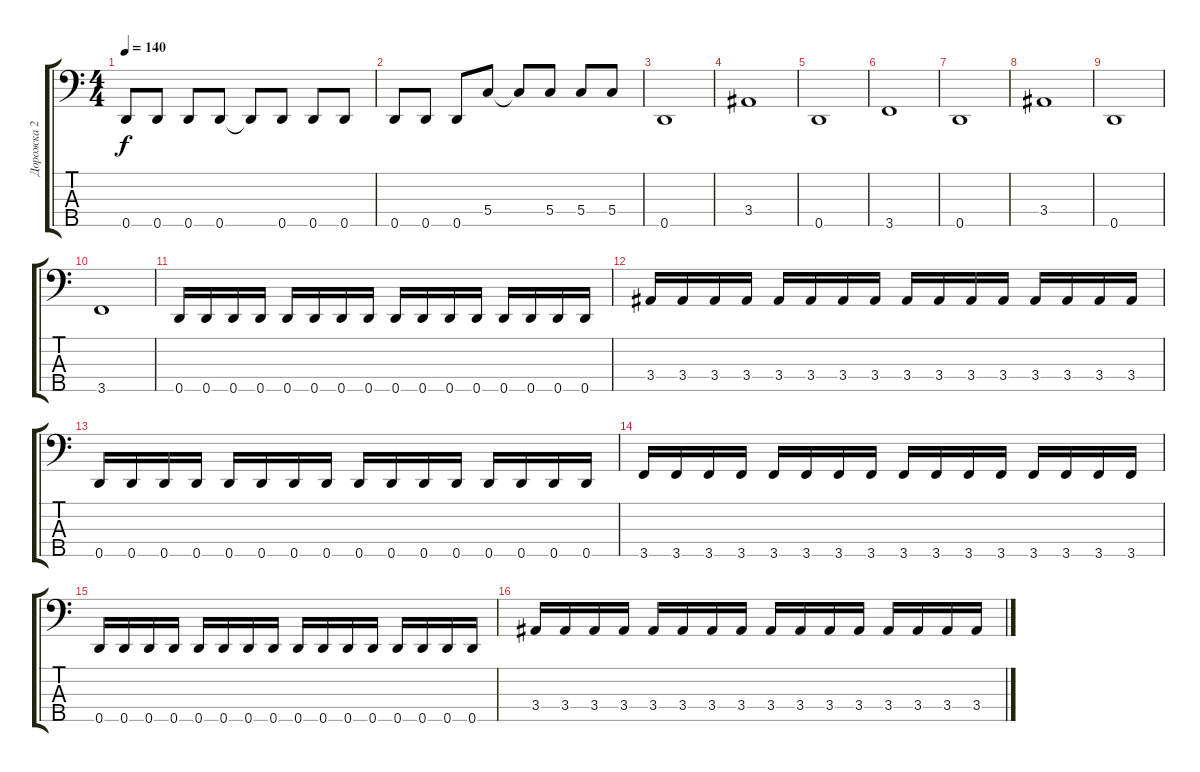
\track ("Дорожка 2" "Дорожка 2") {instrument electricbassfinger}
\staff {score tabs}
\tuning (Bb2 F2 C2 G1 D1) {hide}
\ts (4 4)
\tempo 140
\clef f4
\ks c
0.5.8{dy f} 0.5.8 0.5.8 0.5.8 0.5{t}.8 0.5.8 0.5.8 0.5.8 |
0.5.8 0.5.8 0.5.8 5.4.8 5.4{t}.8 5.4.8 5.4.8 5.4.8 |
0.5.1 |
3.4.1 |
0.5.1 |
3.5.1 |
0.5.1 |
3.4.1 |
0.5.1 |
3.5.1 |
0.5.16 0.5.16 0.5.16 0.5.16 0.5.16 0.5.16 0.5.16 0.5.16 0.5.16 0.5.16 0.5.16 0.5.16 0.5.16 0.5.16 0.5.16 0.5.16 |
3.4.16 3.4.16 3.4.16 3.4.16 3.4.16 3.4.16 3.4.16 3.4.16 3.4.16 3.4.16 3.4.16 3.4.16 3.4.16 3.4.16 3.4.16 3.4.16 |
0.5.16 0.5.16 0.5.16 0.5.16 0.5.16 0.5.16 0.5.16 0.5.16 0.5.16 0.5.16 0.5.16 0.5.16 0.5.16 0.5.16 0.5.16 0.5.16 |
3.5.16 3.5.16 3.5.16 3.5.16 3.5.16 3.5.16 3.5.16 3.5.16 3.5.16 3.5.16 3.5.16 3.5.16 3.5.16 3.5.16 3.5.16 3.5.16 |
0.5.16 0.5.16 0.5.16 0.5.16 0.5.16 0.5.16 0.5.16 0.5.16 0.5.16 0.5.16 0.5.16 0.5.16 0.5.16 0.5.16 0.5.16 0.5.16 |
3.4.16 3.4.16 3.4.16 3.4.16 3.4.16 3.4.16 3.4.16 3.4.16 3.4.16 3.4.16 3.4.16 3.4.16 3.4.16 3.4.16 3.4.16 3.4.16
